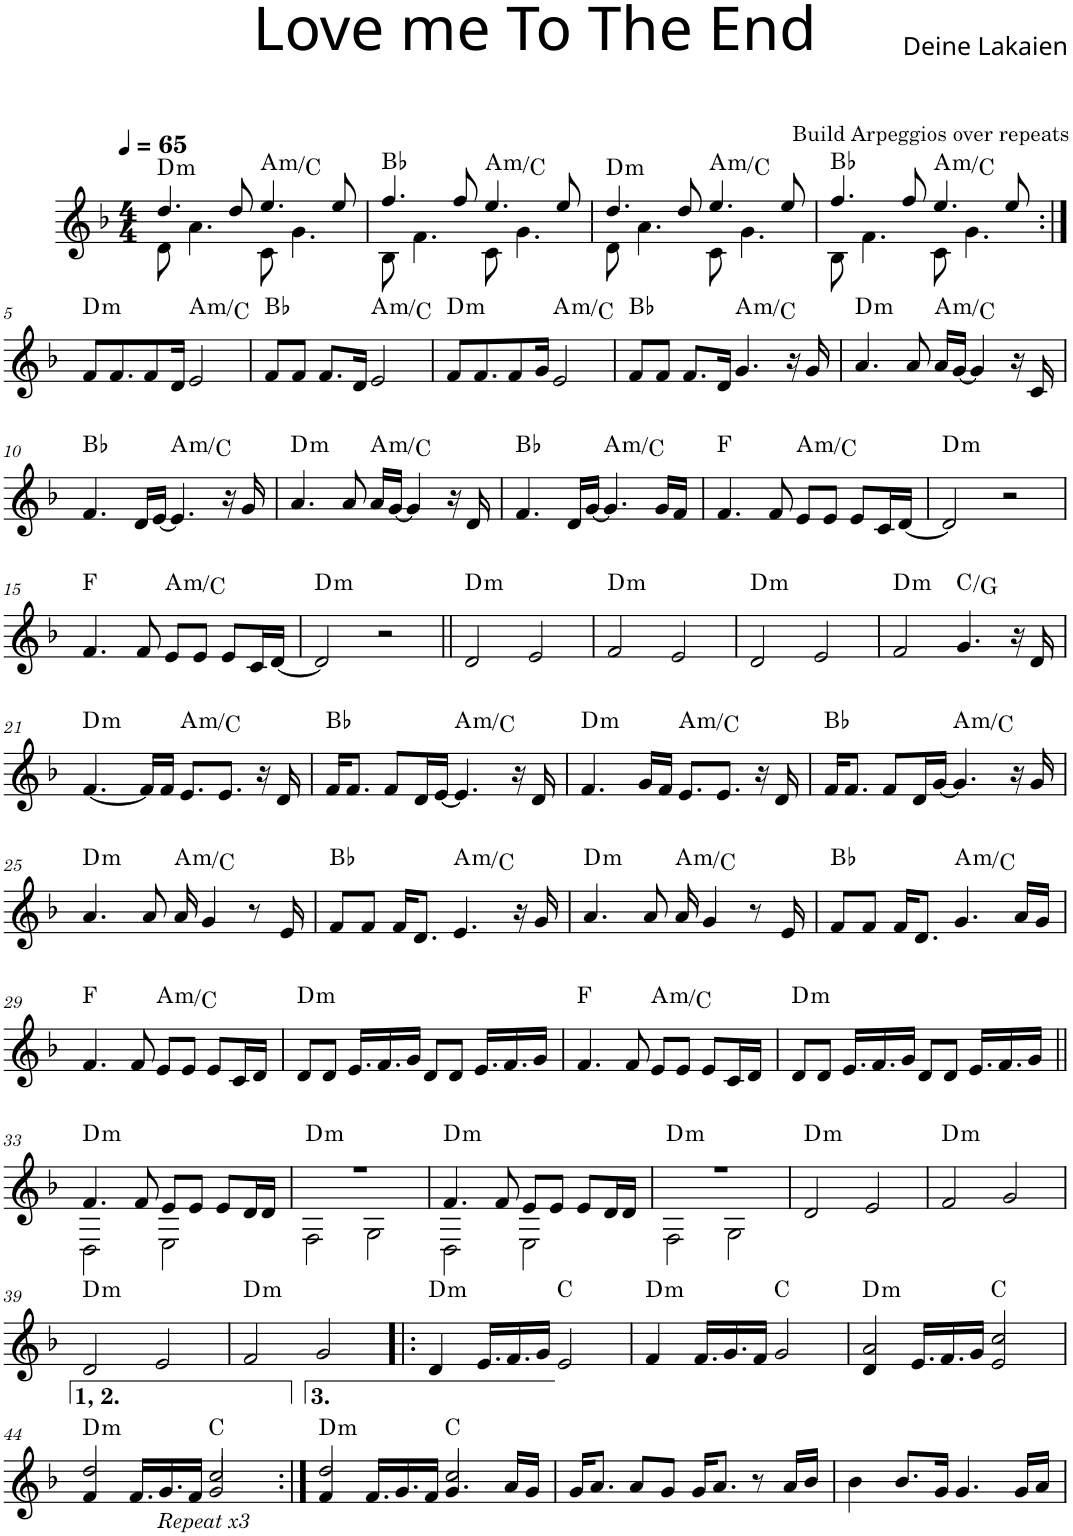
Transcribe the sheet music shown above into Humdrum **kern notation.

**kern	**harte
*part1	*part1
*staff1	*
*I"Piano	*
*I'Pno.	*
*clefG2	*
*k[b-]	*
*M4/4	*
*MM65	*
=1	=1
*^	*
!	!	!LO:H:kt=m
4.dd/	8d\	D:min
.	4.a\	.
8dd/	.	.
!	!	!LO:H:kt=m
4.ee/	8c\	A:min/b3
.	4.g\	.
8ee/	.	.
=2	=2	=2
4.ff/	8B-\	Bb:maj
.	4.f\	.
8ff/	.	.
!	!	!LO:H:kt=m
4.ee/	8c\	A:min/b3
.	4.g\	.
8ee/	.	.
=3	=3	=3
!	!	!LO:H:kt=m
4.dd/	8d\	D:min
.	4.a\	.
8dd/	.	.
!	!	!LO:H:kt=m
4.ee/	8c\	A:min/b3
.	4.g\	.
8ee/	.	.
=4	=4	=4
4.ff/	8B-\	Bb:maj
.	4.f\	.
8ff/	.	.
!	!	!LO:H:kt=m
4.ee/	8c\	A:min/b3
.	4.g\	.
!LO:TX:a:t=Build Arpeggios over repeats	!	!
8ee/	.	.
*v	*v	*
!!LO:LB:g=z
=5:|!	=5:|!
!	!LO:H:kt=m
8f/L	D:min
8.f/	.
8f/	.
16d/Jk	.
!	!LO:H:kt=m
2e/	A:min/b3
=6	=6
8f/L	Bb:maj
8f/J	.
8.f/L	.
16d/Jk	.
!	!LO:H:kt=m
2e/	A:min/b3
=7	=7
!	!LO:H:kt=m
8f/L	D:min
8.f/	.
8f/	.
16g/Jk	.
!	!LO:H:kt=m
2e/	A:min/b3
=8	=8
8f/L	Bb:maj
8f/J	.
8.f/L	.
16d/Jk	.
!	!LO:H:kt=m
4.g/	A:min/b3
16r	.
16g/	.
=9	=9
!	!LO:H:kt=m
4.a/	D:min
8a/	.
!	!LO:H:kt=m
16a/LL	A:min/b3
[16g/JJ	.
4g/]	.
16r	.
16c/	.
!!LO:LB:g=z
=10	=10
4.f/	Bb:maj
16d/LL	.
[16e/JJ	.
!	!LO:H:kt=m
4.e/]	A:min/b3
16r	.
16g/	.
=11	=11
!	!LO:H:kt=m
4.a/	D:min
8a/	.
!	!LO:H:kt=m
16a/LL	A:min/b3
[16g/JJ	.
4g/]	.
16r	.
16d/	.
=12	=12
4.f/	Bb:maj
16d/LL	.
[16g/JJ	.
!	!LO:H:kt=m
4.g/]	A:min/b3
16g/LL	.
16f/JJ	.
=13	=13
4.f/	F:maj
8f/	.
!	!LO:H:kt=m
8e/L	A:min/b3
8e/J	.
8e/L	.
16c/L	.
[16d/JJ	.
=14	=14
!	!LO:H:kt=m
2d/]	D:min
2r	.
!!LO:LB:g=z
=15	=15
4.f/	F:maj
8f/	.
!	!LO:H:kt=m
8e/L	A:min/b3
8e/J	.
8e/L	.
16c/L	.
[16d/JJ	.
=16	=16
!	!LO:H:kt=m
2d/]	D:min
2r	.
=17||	=17||
!	!LO:H:kt=m
2d/	D:min
2e/	.
=18	=18
!	!LO:H:kt=m
2f/	D:min
2e/	.
=19	=19
!	!LO:H:kt=m
2d/	D:min
2e/	.
=20	=20
!	!LO:H:kt=m
2f/	D:min
4.g/	C:maj/5
16r	.
16d/	.
!!LO:LB:g=z
=21	=21
!	!LO:H:kt=m
[4.f/	D:min
16f/LL]	.
16f/JJ	.
!	!LO:H:kt=m
8.e/L	A:min/b3
8.e/J	.
16r	.
16d/	.
=22	=22
16f/KL	Bb:maj
8.f/J	.
8f/L	.
16d/L	.
[16e/JJ	.
!	!LO:H:kt=m
4.e/]	A:min/b3
16r	.
16d/	.
=23	=23
!	!LO:H:kt=m
4.f/	D:min
16g/LL	.
16f/JJ	.
!	!LO:H:kt=m
8.e/L	A:min/b3
8.e/J	.
16r	.
16d/	.
=24	=24
16f/KL	Bb:maj
8.f/J	.
8f/L	.
16d/L	.
[16g/JJ	.
!	!LO:H:kt=m
4.g/]	A:min/b3
16r	.
16g/	.
!!LO:LB:g=z
=25	=25
!	!LO:H:kt=m
4.a/	D:min
8a/	.
!	!LO:H:kt=m
16a/	A:min/b3
4g/	.
8r	.
16e/	.
=26	=26
8f/L	Bb:maj
8f/J	.
16f/KL	.
8.d/J	.
!	!LO:H:kt=m
4.e/	A:min/b3
16r	.
16g/	.
=27	=27
!	!LO:H:kt=m
4.a/	D:min
8a/	.
!	!LO:H:kt=m
16a/	A:min/b3
4g/	.
8r	.
16e/	.
=28	=28
8f/L	Bb:maj
8f/J	.
16f/KL	.
8.d/J	.
!	!LO:H:kt=m
4.g/	A:min/b3
16a/LL	.
16g/JJ	.
!!LO:LB:g=z
=29	=29
4.f/	F:maj
8f/	.
!	!LO:H:kt=m
8e/L	A:min/b3
8e/J	.
8e/L	.
16c/L	.
16d/JJ	.
=30	=30
!	!LO:H:kt=m
8d/L	D:min
8d/J	.
16.e/LL	.
16.f/	.
16g/JJ	.
8d/L	.
8d/J	.
16.e/LL	.
16.f/	.
16g/JJ	.
=31	=31
4.f/	F:maj
8f/	.
!	!LO:H:kt=m
8e/L	A:min/b3
8e/J	.
8e/L	.
16c/L	.
16d/JJ	.
=32	=32
!	!LO:H:kt=m
8d/L	D:min
8d/J	.
16.e/LL	.
16.f/	.
16g/JJ	.
8d/L	.
8d/J	.
16.e/LL	.
16.f/	.
16g/JJ	.
!!LO:LB:g=z
=33||	=33||
*^	*
!	!	!LO:H:kt=m
4.f/	2D\	D:min
8f/	.	.
8e/L	2E\	.
8e/J	.	.
8e/L	.	.
16d/L	.	.
16d/JJ	.	.
=34	=34	=34
!	!	!LO:H:kt=m
1r	2F\	D:min
.	2G\	.
=35	=35	=35
!	!	!LO:H:kt=m
4.f/	2D\	D:min
8f/	.	.
8e/L	2E\	.
8e/J	.	.
8e/L	.	.
16d/L	.	.
16d/JJ	.	.
=36	=36	=36
!	!	!LO:H:kt=m
1r	2F\	D:min
.	2G\	.
=37	=37	=37
!	!	!LO:H:kt=m
*v	*v	*
2d/	D:min
2e/	.
=38	=38
!	!LO:H:kt=m
2f/	D:min
2g/	.
!!LO:LB:g=z
=39	=39
!	!LO:H:kt=m
2d/	D:min
2e/	.
=40	=40
!	!LO:H:kt=m
2f/	D:min
2g/	.
=41!|:	=41!|:
!	!LO:H:kt=m
4d/	D:min
16.e/LL	.
16.f/	.
16g/JJ	.
2e/	C:maj
=42	=42
!	!LO:H:kt=m
4f/	D:min
16.f/LL	.
16.g/	.
16f/JJ	.
2g/	C:maj
=43	=43
*^	*
!	!	!LO:H:kt=m
4d/	2a/	D:min
16.e/LL	.	.
16.f/	.	.
16g/JJ	.	.
2e/	2cc/	C:maj
!!LO:LB:g=z	!!
=44	=44	=44
!	!	!LO:H:kt=m
4f/	2dd/	D:min
16.f/LL	.	.
16.g/	.	.
16f/JJ	.	.
!LO:TX:b:i:t=Repeat x3	!	!
2g/	2cc/	C:maj
=45:|!	=45:|!	=45:|!
!	!	!LO:H:kt=m
4f/	2dd/	D:min
16.f/LL	.	.
16.g/	.	.
16f/JJ	.	.
4.g/	2cc/	C:maj
16a/LL	.	.
16g/JJ	.	.
*v	*v	*
=46	=46
16g/KL	.
8.a/J	.
8a/L	.
8g/J	.
16g/KL	.
8.a/J	.
8r	.
16a/LL	.
16b-/JJ	.
=47	=47
4b-\	.
8.b-/L	.
16g/Jk	.
4.g/	.
16g/LL	.
16a/JJ	.
=	=
*-	*-
